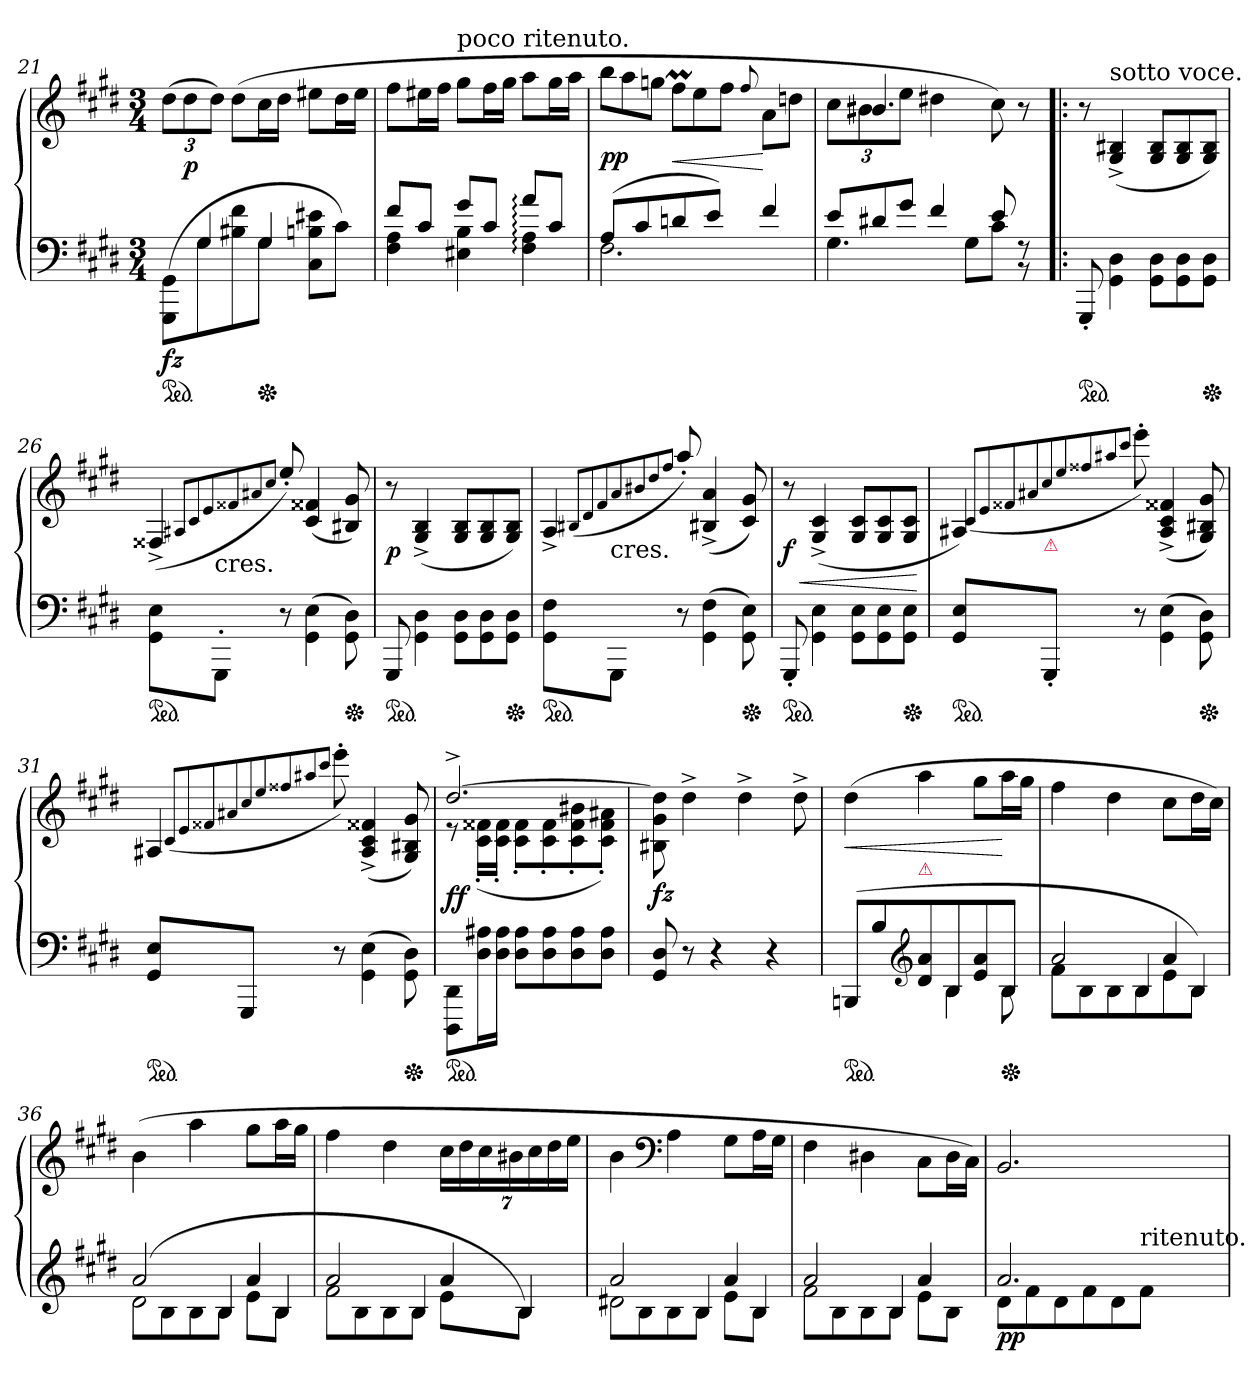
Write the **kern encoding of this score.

**kern	**kern	**dynam
*part1	*part1	*part1
*staff2	*staff1	*staff1/2
*clefF4	*clefG2	*
*k[f#c#g#d#]	*k[f#c#g#d#]	*
*c#:	*c#:	*
*M3/4	*M3/4	*
=21	=21	=21
*^	*	*
!LO:TX:b:color=crimson:t=⚠	!	!	!
!LO:TX:a:color=crimson:t=⚠	!	!	!
!	!	!	!LO:DY:b=2
*ped	*	*	*
8ryy	(>8GGG#/ 8GG#/L	(>12dd#L	fz
.	.	12dd#	p
4G#	8G#\	.	.
.	.	12dd#J)	.
.	8B#X\ 8f#\	(>8dd#L	.
*Xped	*	*	*
4G#	8G#\J	16cc#L	.
.	.	16dd#JJ	.
.	8C# 8Bn 8e#XL	8ee#XL	.
8ryy	8c#J)	16dd#L	.
.	.	16ee#JJ	.
=22	=22	=22	=22
8f#L	4F# 4A	8ff#L	.
8c#J	.	16ee#XL	.
.	.	16ff#JJ	.
!	!	!LO:TX:a:t=poco ritenuto.	!
8g#L	4E#X 4B	8gg#L	.
8c#J	.	16ff#L	.
.	.	16gg#JJ	.
8a:L	4F#: 4A:	8aaL	.
8c#J	.	16gg#L	.
.	.	16aaJJ	.
=23	=23	=23	=23
*	*	*Xtuplet	*
(<8AL	2.F#	12bbL	pp
.	.	12aa	.
8c#	.	.	.
.	.	12ggnJ	.
!	!	!	!LO:HP:b
8dn	.	12ff#mL	<
.	.	12ee	.
8eJ)	.	.	.
.	.	12ff#J	.
.	.	8qqff#/	.
4f#	.	8aL	[
.	.	8ddnJ	.
=24	=24	=24	=24
*	*	*^	*
*Xtuplet	*	*	*tuplet	*
12eL	4.G#	12ryy	12cc#L	.
12d#X	.	6.b#X	12b#X	.
12g#J	.	.	12eeJ	.
4f#	.	.	4dd#X	.
.	.	6ryy	.	.
.	8G#L	.	.	.
8e	8c#J	4ryy	8cc#)	.
8r	8r	.	8r	.
=25!|:	=25!|:	=25!|:	=25!|:	=25!|:
!LO:TX:b:color=crimson:t=⚠	!	!	!	!
*v	*v	*	*	*
*	*v	*v	*
*ped	*	*
8GGG#'	8r	.
!	!LO:TX:a:t=sotto voce.	!
4GG#\ 4D#\	(>4G#^>/ 4B#X^>/	.
8GG#\ 8D#\L	8G#/ 8B#/L	.
8GG#\ 8D#\	8G#/ 8B#/	.
*Xped	*	*
8GG#\ 8D#\J	8G#/ 8B#/J)	.
=26	=26	=26
!LO:TX:b:color=crimson:t=⚠	!	!
*	*^	*
*ped	*	*	*
8GG#\ 8E\L	(>4F##X^>/	8ryy	.
!	!	!LO:TX:c:t=cres.	!
8GGG#'>J	.	2ryy	.
.	8qqA#X/L	.	.
.	8qqc#/	.	.
.	8qqe/	.	.
.	8qqf##X/	.	.
.	8qqa#X/	.	.
.	8qqcc#/J	.	.
8r	8ee'/)	.	.
(>4GG#\ 4E\	(<4c# 4f##X	.	.
*Xped	*	*	*
8GG#\ 8D#\)	8B#X 8g#)	8ryy	.
*	*v	*v	*
=27	=27	=27
*ped	*	*
8GGG#	8r	p
4GG#\ 4D#\	(>4G#^>/ 4B^>/	.
8GG#\ 8D#\L	8G#/ 8B/L	.
8GG#\ 8D#\	8G#/ 8B/	.
*Xped	*	*
8GG#\ 8D#\J	8G#/ 8B/J)	.
=28	=28	=28
*	*^	*
*ped	*	*	*
8GG#\ 8F#\L	4A^>/	8ryy	.
!	!	!LO:TX:c:t=cres.	!
8GGG#\J	.	2ryy	.
.	(<8qqB#X/L	.	.
.	8qqd#/	.	.
.	8qqf#/	.	.
.	8qqa/	.	.
.	8qqb#X/	.	.
.	8qqdd#/	.	.
.	8qqff#/J	.	.
8r	8aa'/)	.	.
(>4GG#\ 4F#\	(<4B#X^> 4a^>	.	.
*Xped	*	*	*
8GG#\ 8E\)	8c# 8g#)	8ryy	.
*	*v	*v	*
=29	=29	=29
*ped	*	*
8GGG#'	8r	< f
4GG#\ 4E\	(>4G#^>/ 4c#^>/	.
8GG#\ 8E\L	8G#/ 8c#/L	.
8GG#\ 8E\	8G#/ 8c#/	.
*Xped	*	*
8GG#\ 8E\J	8G#/ 8c#/J	.
.	.	[
=30	=30	=30
*	*^	*
!LO:TX:a:color=crimson:t=⚠	!	!	!
*ped	*	*	*
8GG#\ 8E\L	4A#X/)	8ryy	.
!	!	!LO:TX:b:color=crimson:t=⚠	!
!	!	!	!LO:DY:b=2
8GGG#'</J	.	2ryy	fz fz
.	(<8qqc#/L	.	.
.	8qqe/	.	.
.	8qqf##X/	.	.
.	8qqa#X/	.	.
.	8qqcc#/	.	.
.	8qqee/	.	.
.	8qqff##X/	.	.
.	8qqaa#X	.	.
.	8qqccc#/J	.	.
8r	8eee')	.	.
(>4GG#\ 4E\	(<4A#^> 4c#^> 4f##X^>	.	.
*Xped	*	*	*
8GG#\ 8D#\)	8G# 8B#X 8g#)	8ryy	.
=31	=31	=31	=31
!LO:TX:a:color=crimson:t=⚠	!	!	!
*ped	*	*	*
8GG#\ 8E\L	4A#X/	8ryy	.
!	!	!	!LO:DY:b=2
8GGG#/J	.	2ryy	fz fz
.	(<8qqc#/L	.	.
.	8qqe/	.	.
.	8qqf##X/	.	.
.	8qqa#X/	.	.
.	8qqcc#/	.	.
.	8qqee/	.	.
.	8qqff##X/	.	.
.	8qqaa#X/	.	.
.	8qqccc#/J	.	.
8r	8eee')	.	.
(>4GG#\ 4E\	(<4A#^> 4c#^> 4f##X^>	.	.
*Xped	*	*	*
8GG#\ 8D#\)	8G# 8B#X 8g#)	8ryy	.
=32	=32	=32	=32
!LO:TX:a:color=crimson:t=⚠	!	!	!
!LO:TX:a:color=crimson:t=⚠	!	!	!
*ped	*	*	*
8DDD#/ 8DD#/L	[2.dd#^	8re	ff
16D#\ 16A#X\L	.	(>16c#'> 16f##X'>LL	.
16D#\ 16A#\JJ	.	16c#'> 16f##'>JJ	.
8D# 8A#L	.	8c#'> 8f##'>L	.
8D# 8A#	.	8c#'> 8f##'>	.
8D# 8A#	.	8c#'> 8f##'> 8b#X'>	.
8D# 8A#J	.	8c#'> 8f##'> 8a#X'>J)	.
*	*v	*v	*
=33	=33	=33
8GG# 8D#	8B#X\ 8g#\ 8dd#]\	fz
8r	4dd#^<	.
4r	.	.
.	4dd#^<	.
4r	.	.
.	8dd#^<	.
=34	=34	=34
*^	*	*
!LO:TX:a:color=crimson:t=⚠	!	!	!
!	!	!	!LO:HP:b
*ped	*	*	*
8ryy	(>8BBBn/L	(>4dd#	<
4B/	8B\	.	.
*clefG2	*	*	*
!	!	!LO:TX:b:color=crimson:t=⚠	!
.	8d#/ 8a/	4aa	.
4B\	8B/	.	.
.	8e/ 8a/	8gg#L	.
!LO:N:vis=4	!	!	!
*Xped	*	*	*
8B\	8B/J	16aaL	[
.	.	16gg#JJ	.
=35	=35	=35	=35
!	!LO:N:vis=2	!	!
*	*^	*	*
2a	8f#	4.ryy	4ff#	.
.	8B	.	.	.
.	8B	.	4dd#	.
.	8B	4B/	.	.
4a	8e	.	8cc#L	.
!	!	!LO:N:vis=4	!	!
.	8BJ)	8B/	16dd#L	.
.	.	.	16cc#JJ)	.
=36	=36	=36	=36	=36
!	!LO:N:vis=2	!	!	!
(>2a	8d#	4.ryy	(>4b	.
.	8B	.	.	.
.	8B	.	4aa	.
.	8BJ	4B/	.	.
4a	8eL	.	8gg#L	.
!	!	!LO:N:vis=4	!	!
.	8BJ	8B/	16aaL	.
.	.	.	16gg#JJ	.
=37	=37	=37	=37	=37
!	!LO:N:vis=2	!	!	!
2a	8f#	4.ryy	4ff#	.
.	8B	.	.	.
.	8B	.	4dd#	.
.	8BJ	4B/	.	.
4a	8eL	.	28cc#LL	.
.	.	.	28dd#	.
.	.	.	28cc#	.
.	.	.	28b#X	.
!	!	!LO:N:vis=4	!	!
.	8BJ)	8B/	.	.
.	.	.	28cc#	.
.	.	.	28dd#	.
.	.	.	28eeJJ	.
=38	=38	=38	=38	=38
!	!LO:N:vis=2	!	!	!
2a	8d#X	4.ryy	4b	.
.	8B	.	.	.
*	*	*	*clefF4	*
.	8B	.	4A	.
.	8BJ	4B/	.	.
4a	8eL	.	8G#L	.
!	!	!LO:N:vis=4	!	!
.	8BJ	8B/	16AL	.
.	.	.	16G#JJ	.
=39	=39	=39	=39	=39
!	!LO:N:vis=2	!	!	!
2a	8f#	4.ryy	4F#	.
.	8B	.	.	.
.	8B	.	4D#X	.
.	8BJ	4B/	.	.
4a	8eL	.	8C#\L	.
.	8BJ	8ryy	16D#L	.
.	.	.	16C#JJ)	.
*	*v	*v	*	*
=40	=40	=40	=40
!	!	!	!LO:DY:b=2
2.a	8d#L	2.BB	pp
.	8f#	.	.
.	8d#	.	.
.	8f#	.	.
.	8d#	.	.
!	!LO:TX:a:t=ritenuto.	!	!
.	8f#J	.	.
*v	*v	*	*
=	=	=
*-	*-	*-
